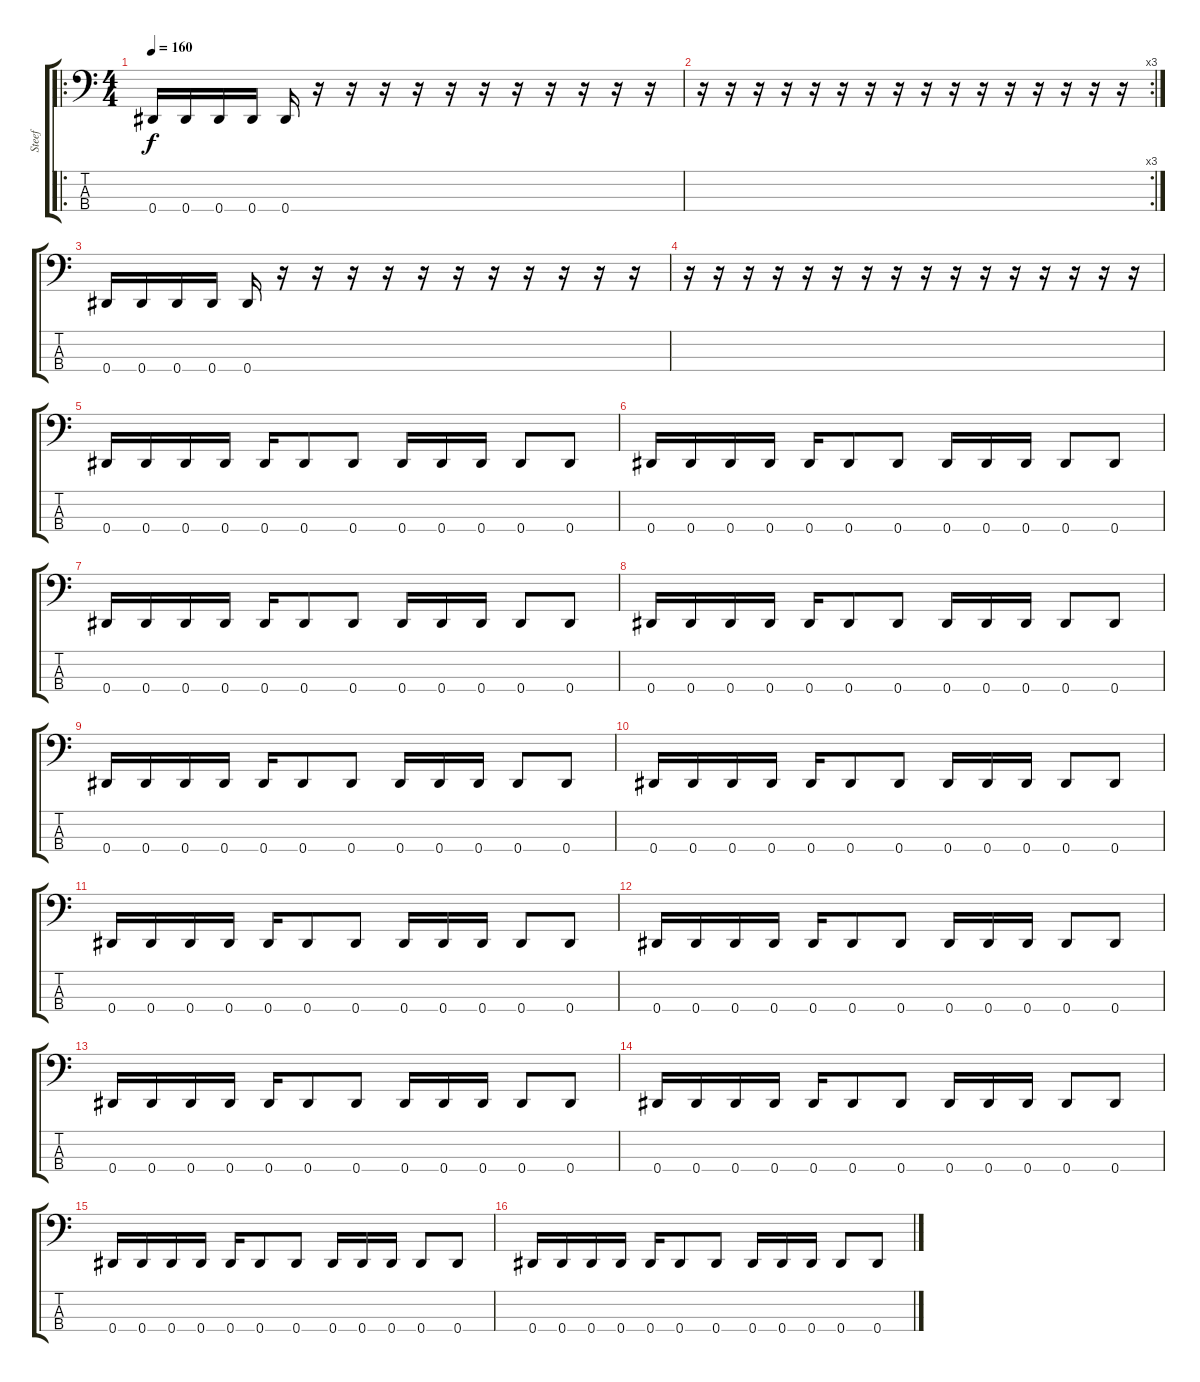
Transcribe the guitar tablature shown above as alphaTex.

\track ("Steef" "Steef") {instrument electricbasspick}
\staff {score tabs}
\tuning (Gb2 Db2 Ab1 Eb1) {hide}
\ro
\ts (4 4)
\tempo 160
\clef f4
\ks c
0.4.16{dy f instrument electricbasspick} 0.4.16 0.4.16 0.4.16 0.4.16 r.16 r.16 r.16 r.16 r.16 r.16 r.16 r.16 r.16 r.16 r.16 |
\rc 3
r.16 r.16 r.16 r.16 r.16 r.16 r.16 r.16 r.16 r.16 r.16 r.16 r.16 r.16 r.16 r.16 |
0.4.16 0.4.16 0.4.16 0.4.16 0.4.16 r.16 r.16 r.16 r.16 r.16 r.16 r.16 r.16 r.16 r.16 r.16 |
r.16 r.16 r.16 r.16 r.16 r.16 r.16 r.16 r.16 r.16 r.16 r.16 r.16 r.16 r.16 r.16 |
0.4.16 0.4.16 0.4.16 0.4.16 0.4.16 0.4.8 0.4.8 0.4.16 0.4.16 0.4.16 0.4.8 0.4.8 |
0.4.16 0.4.16 0.4.16 0.4.16 0.4.16 0.4.8 0.4.8 0.4.16 0.4.16 0.4.16 0.4.8 0.4.8 |
0.4.16 0.4.16 0.4.16 0.4.16 0.4.16 0.4.8 0.4.8 0.4.16 0.4.16 0.4.16 0.4.8 0.4.8 |
0.4.16 0.4.16 0.4.16 0.4.16 0.4.16 0.4.8 0.4.8 0.4.16 0.4.16 0.4.16 0.4.8 0.4.8 |
0.4.16 0.4.16 0.4.16 0.4.16 0.4.16 0.4.8 0.4.8 0.4.16 0.4.16 0.4.16 0.4.8 0.4.8 |
0.4.16 0.4.16 0.4.16 0.4.16 0.4.16 0.4.8 0.4.8 0.4.16 0.4.16 0.4.16 0.4.8 0.4.8 |
0.4.16 0.4.16 0.4.16 0.4.16 0.4.16 0.4.8 0.4.8 0.4.16 0.4.16 0.4.16 0.4.8 0.4.8 |
0.4.16 0.4.16 0.4.16 0.4.16 0.4.16 0.4.8 0.4.8 0.4.16 0.4.16 0.4.16 0.4.8 0.4.8 |
0.4.16 0.4.16 0.4.16 0.4.16 0.4.16 0.4.8 0.4.8 0.4.16 0.4.16 0.4.16 0.4.8 0.4.8 |
0.4.16 0.4.16 0.4.16 0.4.16 0.4.16 0.4.8 0.4.8 0.4.16 0.4.16 0.4.16 0.4.8 0.4.8 |
0.4.16 0.4.16 0.4.16 0.4.16 0.4.16 0.4.8 0.4.8 0.4.16 0.4.16 0.4.16 0.4.8 0.4.8 |
0.4.16 0.4.16 0.4.16 0.4.16 0.4.16 0.4.8 0.4.8 0.4.16 0.4.16 0.4.16 0.4.8 0.4.8
